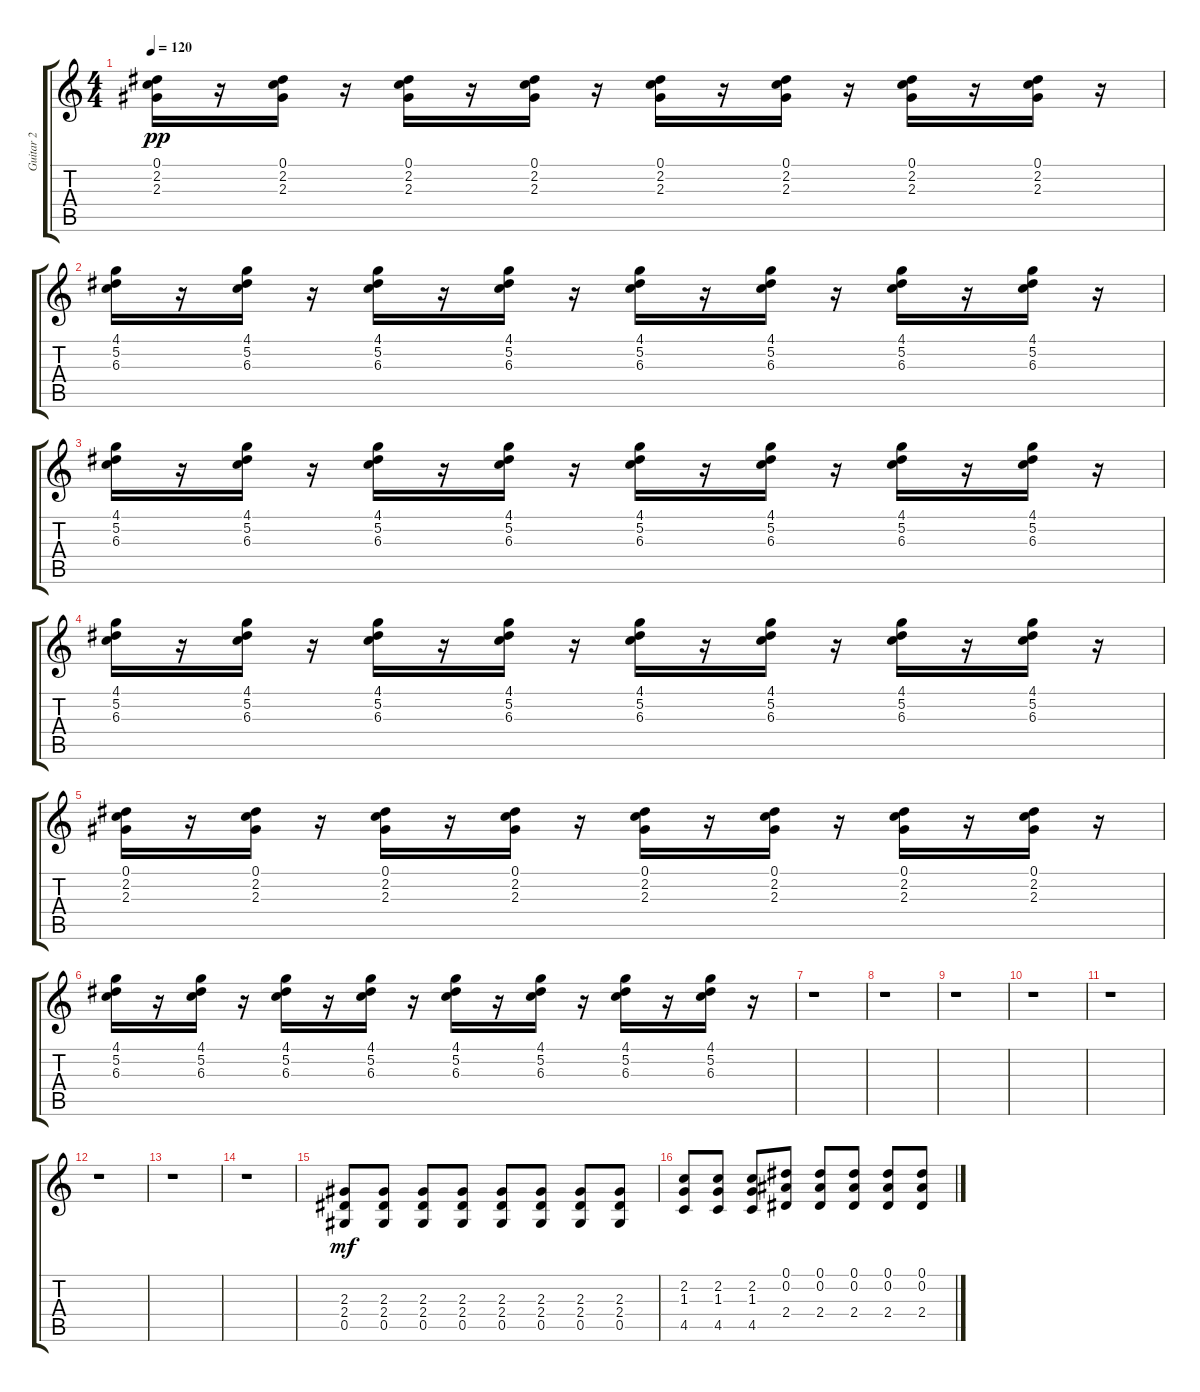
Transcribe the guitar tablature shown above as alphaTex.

\track ("Guitar 2" "Guitar 2") {instrument electricguitarjazz}
\staff {score tabs}
\tuning (Eb4 Bb3 Gb3 Db3 Ab2 Db2) {hide}
\ts (4 4)
\tempo 120
\clef g2
\ks c
(0.1 2.2 2.3).16{dy pp} r.16 (0.1 2.2 2.3).16 r.16 (0.1 2.2 2.3).16 r.16 (0.1 2.2 2.3).16 r.16 (0.1 2.2 2.3).16 r.16 (0.1 2.2 2.3).16 r.16 (0.1 2.2 2.3).16 r.16 (0.1 2.2 2.3).16 r.16 |
(4.1 5.2 6.3).16 r.16 (4.1 5.2 6.3).16 r.16 (4.1 5.2 6.3).16 r.16 (4.1 5.2 6.3).16 r.16 (4.1 5.2 6.3).16 r.16 (4.1 5.2 6.3).16 r.16 (4.1 5.2 6.3).16 r.16 (4.1 5.2 6.3).16 r.16 |
(4.1 5.2 6.3).16 r.16 (4.1 5.2 6.3).16 r.16 (4.1 5.2 6.3).16 r.16 (4.1 5.2 6.3).16 r.16 (4.1 5.2 6.3).16 r.16 (4.1 5.2 6.3).16 r.16 (4.1 5.2 6.3).16 r.16 (4.1 5.2 6.3).16 r.16 |
(4.1 5.2 6.3).16 r.16 (4.1 5.2 6.3).16 r.16 (4.1 5.2 6.3).16 r.16 (4.1 5.2 6.3).16 r.16 (4.1 5.2 6.3).16 r.16 (4.1 5.2 6.3).16 r.16 (4.1 5.2 6.3).16 r.16 (4.1 5.2 6.3).16 r.16 |
(0.1 2.2 2.3).16 r.16 (0.1 2.2 2.3).16 r.16 (0.1 2.2 2.3).16 r.16 (0.1 2.2 2.3).16 r.16 (0.1 2.2 2.3).16 r.16 (0.1 2.2 2.3).16 r.16 (0.1 2.2 2.3).16 r.16 (0.1 2.2 2.3).16 r.16 |
(4.1 5.2 6.3).16 r.16 (4.1 5.2 6.3).16 r.16 (4.1 5.2 6.3).16 r.16 (4.1 5.2 6.3).16 r.16 (4.1 5.2 6.3).16 r.16 (4.1 5.2 6.3).16 r.16 (4.1 5.2 6.3).16 r.16 (4.1 5.2 6.3).16 r.16 |
r.1 |
r.1 |
r.1 |
r.1 |
r.1 |
r.1 |
r.1 |
r.1 |
(2.3 2.4 0.5).8{dy mf} (2.3 2.4 0.5).8 (2.3 2.4 0.5).8 (2.3 2.4 0.5).8 (2.3 2.4 0.5).8 (2.3 2.4 0.5).8 (2.3 2.4 0.5).8 (2.3 2.4 0.5).8 |
(2.2 1.3 4.5).8 (2.2 1.3 4.5).8 (2.2 1.3 4.5).8 (0.1 0.2 2.4).8 (0.1 0.2 2.4).8 (0.1 0.2 2.4).8 (0.1 0.2 2.4).8 (0.1 0.2 2.4).8
